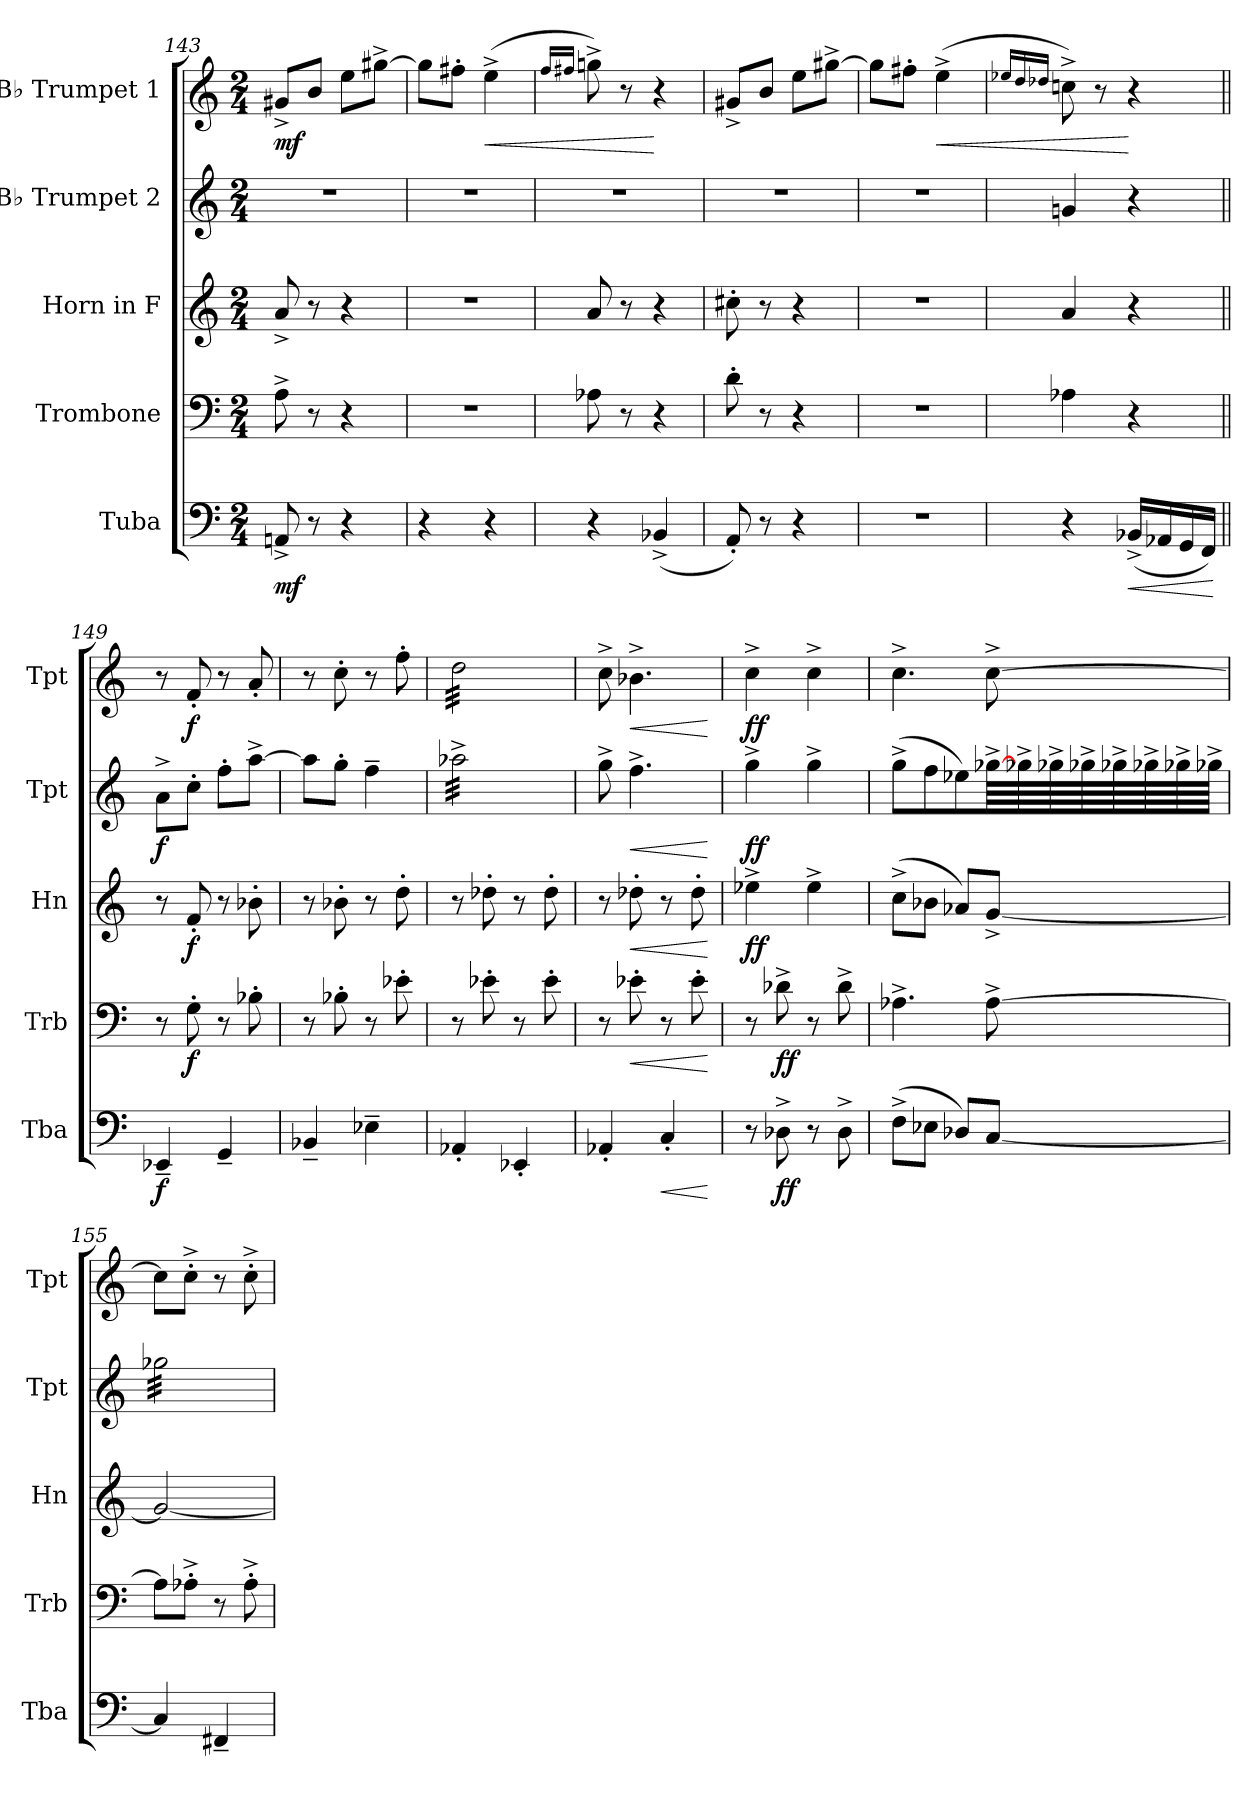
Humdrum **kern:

**kern	**dynam	**kern	**dynam	**kern	**dynam	**kern	**dynam	**kern	**dynam
*part5	*part5	*part4	*part4	*part3	*part3	*part2	*part2	*part1	*part1
*staff5	*staff5	*staff4	*staff4	*staff3	*staff3	*staff2	*staff2	*staff1	*staff1
*I"Tuba	*	*I"Trombone	*	*I"Horn in F	*	*I"B♭ Trumpet 2	*	*I"B♭ Trumpet 1	*
*I'Tba	*	*I'Trb	*	*I'Hn	*	*I'Tpt	*	*I'Tpt	*
*clefF4	*	*clefF4	*	*clefG2	*	*clefG2	*	*clefG2	*
*	*	*	*	*ITrd4c7	*	*ITrd1c2	*	*ITrd1c2	*
*k[]	*	*k[]	*	*k[b-]	*	*k[b-e-]	*	*k[b-e-]	*
*M2/4	*	*M2/4	*	*M2/4	*	*M2/4	*	*M2/4	*
=143	=143	=143	=143	=143	=143	=143	=143	=143	=143
!	!LO:DY:b	!	!	!	!	!	!	!	!LO:DY:b
8AAn^/	mf	8A^\	.	8d^/	.	2r	.	8f#X^/L	mf
8r	.	8r	.	8r	.	.	.	8a/J	.
4r	.	4r	.	4r	.	.	.	8dd\L	.
.	.	.	.	.	.	.	.	[8ff#X^\J	.
=144	=144	=144	=144	=144	=144	=144	=144	=144	=144
4r	.	2r	.	2r	.	2r	.	8ff#\L]	.
.	.	.	.	.	.	.	.	8een'\J	.
!	!	!	!	!	!	!	!	!	!LO:HP:b
4r	.	.	.	.	.	.	.	(4dd^\	<
=145	=145	=145	=145	=145	=145	=145	=145	=145	=145
.	.	.	.	.	.	.	.	16qee-/LL	.
.	.	.	.	.	.	.	.	16qeen/JJ	.
4r	.	8A-X\	.	8d/	.	2r	.	8ffn^\)	.
.	.	8r	.	8r	.	.	.	8r	.
(4BB-X^/	.	4r	.	4r	.	.	.	4r	[
=146	=146	=146	=146	=146	=146	=146	=146	=146	=146
8AA'/)	.	8d'\	.	8f#X'\	.	2r	.	8f#X^/L	.
8r	.	8r	.	8r	.	.	.	8a/J	.
4r	.	4r	.	4r	.	.	.	8dd\L	.
.	.	.	.	.	.	.	.	[8ff#X^\J	.
!!LO:LB:g=z
=147	=147	=147	=147	=147	=147	=147	=147	=147	=147
2r	.	2r	.	2r	.	2r	.	8ff#\L]	.
.	.	.	.	.	.	.	.	8een'\J	.
!	!	!	!	!	!	!	!	!	!LO:HP:b
.	.	.	.	.	.	.	.	(4dd^\	<
=148	=148	=148	=148	=148	=148	=148	=148	=148	=148
.	.	.	.	.	.	.	.	16qdd-X/LL	.
.	.	.	.	.	.	.	.	16qcc/	.
.	.	.	.	.	.	.	.	16qcc-X/JJ	.
4r	.	4A-X\	.	4d/	.	4fn/	.	8b-X^\)	.
.	.	.	.	.	.	.	.	8r	.
!	!LO:HP:b	!	!	!	!	!	!	!	!
(16BB-X^/LL	<	4r	.	4r	.	4r	.	4r	[
16AA-X/	.	.	.	.	.	.	.	.	.
16GG/	.	.	.	.	.	.	.	.	.
16FF/JJ)	.	.	.	.	.	.	.	.	.
.	[	.	.	.	.	.	.	.	.
=149||	=149||	=149||	=149||	=149||	=149||	=149||	=149||	=149||	=149||
!	!LO:DY:b	!	!	!	!	!	!LO:DY:b	!	!
4EE-X~/	f	8r	.	8r	.	8g^\L	f	8r	.
!	!	!	!LO:DY:b	!	!LO:DY:b	!	!	!	!LO:DY:b
.	.	8G'\	f	8B-'/	f	8b-'\J	.	8e-'/	f
4GG~/	.	8r	.	8r	.	8ee-'\L	.	8r	.
.	.	8B-X'\	.	8e-X'\	.	[8gg^\J	.	8g'/	.
=150	=150	=150	=150	=150	=150	=150	=150	=150	=150
4BB-X~/	.	8r	.	8r	.	8gg\L]	.	8r	.
.	.	8B-X'\	.	8e-X'\	.	8ff'\J	.	8b-'\	.
4E-X~\	.	8r	.	8r	.	4ee-~\	.	8r	.
.	.	8e-X'\	.	8g'\	.	.	.	8ee-'\	.
=151	=151	=151	=151	=151	=151	=151	=151	=151	=151
*	*	*	*	*	*	*tremolo	*	*	*
*	*	*	*	*	*	*	*	*tremolo	*
4AA-X'/	.	8r	.	8r	.	32gg-X^\LLL	.	32cc\LLL	.
.	.	.	.	.	.	32gg-X^\	.	32cc\	.
.	.	.	.	.	.	32gg-X^\	.	32cc\	.
.	.	.	.	.	.	32gg-X^\	.	32cc\	.
.	.	8e-X'\	.	8g-X'\	.	32gg-X^\	.	32cc\	.
.	.	.	.	.	.	32gg-X^\	.	32cc\	.
.	.	.	.	.	.	32gg-X^\	.	32cc\	.
.	.	.	.	.	.	32gg-X^\	.	32cc\	.
4EE-X'/	.	8r	.	8r	.	32gg-X^\	.	32cc\	.
.	.	.	.	.	.	32gg-X^\	.	32cc\	.
.	.	.	.	.	.	32gg-X^\	.	32cc\	.
.	.	.	.	.	.	32gg-X^\	.	32cc\	.
.	.	8e-'\	.	8g-'\	.	32gg-X^\	.	32cc\	.
.	.	.	.	.	.	32gg-X^\	.	32cc\	.
.	.	.	.	.	.	32gg-X^\	.	32cc\	.
.	.	.	.	.	.	32gg-X^\JJJ	.	32cc\JJJ	.
*	*	*	*	*	*	*	*	*Xtremolo	*
*	*	*	*	*	*	*Xtremolo	*	*	*
=152	=152	=152	=152	=152	=152	=152	=152	=152	=152
4AA-X'/	.	8r	.	8r	.	8ff^\	.	8b-^\	.
!	!	!	!LO:HP:b	!	!LO:HP:b	!	!LO:HP:b	!	!LO:HP:b
.	.	8e-X'\	<	8g-X'\	<	4.ee-^\	<	4.a-X^\	<
!	!LO:HP:b	!	!	!	!	!	!	!	!
4C'/	<	8r	.	8r	.	.	.	.	.
.	.	8e-'\	.	8g-'\	.	.	.	.	.
.	[	.	[	.	[	.	[	.	[
=153	=153	=153	=153	=153	=153	=153	=153	=153	=153
!	!	!	!	!	!LO:DY:b	!	!LO:DY:b	!	!LO:DY:b
8r	.	8r	.	4a-X^\	ff	4ff^\	ff	4b-^\	ff
!	!LO:DY:b	!	!LO:DY:b	!	!	!	!	!	!
8D-X^\	ff	8d-X^\	ff	.	.	.	.	.	.
8r	.	8r	.	4a-^\	.	4ff^\	.	4b-^\	.
8D-^\	.	8d-^\	.	.	.	.	.	.	.
!!LO:PB:g=z
=154	=154	=154	=154	=154	=154	=154	=154	=154	=154
(8F^\L	.	4.A-X^\	.	(8f^\L	.	(8ff^\L	.	4.b-^\	.
8E-X\J	.	.	.	8e-X\J	.	8ee-\J	.	.	.
8D-X/L)	.	.	.	8d-X/L)	.	8dd-X\L)	.	.	.
*	*	*	*	*	*	*tremolo	*	*	*
[8C/J	.	[8A-^\	.	[8c^/J	.	[64ff-X^\	.	[8b-^\	.
.	.	.	.	.	.	64ff-X^\	.	.	.
.	.	.	.	.	.	64ff-X^\	.	.	.
.	.	.	.	.	.	64ff-X^\	.	.	.
.	.	.	.	.	.	64ff-X^\	.	.	.
.	.	.	.	.	.	64ff-X^\	.	.	.
.	.	.	.	.	.	64ff-X^\	.	.	.
.	.	.	.	.	.	64ff-X^\JJJJ	.	.	.
=155	=155	=155	=155	=155	=155	=155	=155	=155	=155
4C/]	.	8A-\L]	.	2c/_	.	32ff-\LLL	.	8b-\L]	.
.	.	.	.	.	.	32ff-\	.	.	.
.	.	.	.	.	.	32ff-\	.	.	.
.	.	.	.	.	.	32ff-\	.	.	.
.	.	8A-X'^\J	.	.	.	32ff-\	.	8b-'^\J	.
.	.	.	.	.	.	32ff-\	.	.	.
.	.	.	.	.	.	32ff-\	.	.	.
.	.	.	.	.	.	32ff-\	.	.	.
4FF#X~/	.	8r	.	.	.	32ff-\	.	8r	.
.	.	.	.	.	.	32ff-\	.	.	.
.	.	.	.	.	.	32ff-\	.	.	.
.	.	.	.	.	.	32ff-\	.	.	.
.	.	8A-'^\	.	.	.	32ff-\	.	8b-'^\	.
.	.	.	.	.	.	32ff-\	.	.	.
.	.	.	.	.	.	32ff-\	.	.	.
.	.	.	.	.	.	32ff-\JJJ	.	.	.
*	*	*	*	*	*	*Xtremolo	*	*	*
=	=	=	=	=	=	=	=	=	=
*-	*-	*-	*-	*-	*-	*-	*-	*-	*-
